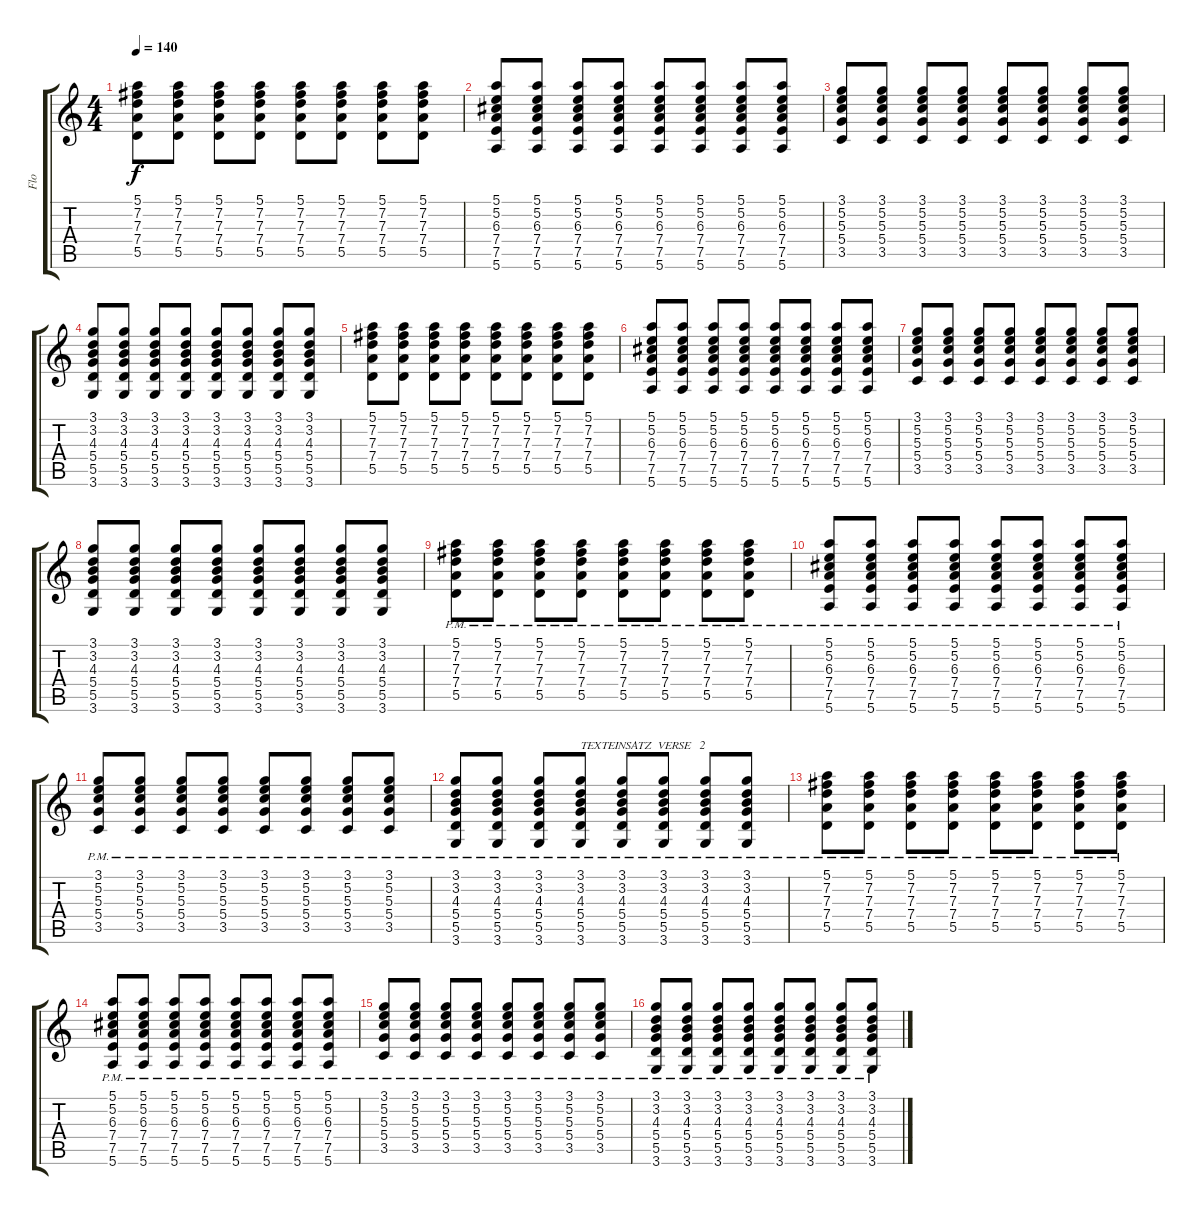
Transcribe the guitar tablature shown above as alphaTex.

\track ("Flo" "Flo") {instrument overdrivenguitar}
\staff {score tabs}
\tuning (E4 B3 G3 D3 A2 E2) {hide}
\ts (4 4)
\tempo 140
\clef g2
\ks c
(5.1 7.2 7.3 7.4 5.5).8{dy f} (5.1 7.2 7.3 7.4 5.5).8 (5.1 7.2 7.3 7.4 5.5).8 (5.1 7.2 7.3 7.4 5.5).8 (5.1 7.2 7.3 7.4 5.5).8 (5.1 7.2 7.3 7.4 5.5).8 (5.1 7.2 7.3 7.4 5.5).8 (5.1 7.2 7.3 7.4 5.5).8 |
(5.1 5.2 6.3 7.4 7.5 5.6).8 (5.1 5.2 6.3 7.4 7.5 5.6).8 (5.1 5.2 6.3 7.4 7.5 5.6).8 (5.1 5.2 6.3 7.4 7.5 5.6).8 (5.1 5.2 6.3 7.4 7.5 5.6).8 (5.1 5.2 6.3 7.4 7.5 5.6).8 (5.1 5.2 6.3 7.4 7.5 5.6).8 (5.1 5.2 6.3 7.4 7.5 5.6).8 |
(3.1 5.2 5.3 5.4 3.5).8 (3.1 5.2 5.3 5.4 3.5).8 (3.1 5.2 5.3 5.4 3.5).8 (3.1 5.2 5.3 5.4 3.5).8 (3.1 5.2 5.3 5.4 3.5).8 (3.1 5.2 5.3 5.4 3.5).8 (3.1 5.2 5.3 5.4 3.5).8 (3.1 5.2 5.3 5.4 3.5).8 |
(3.1 3.2 4.3 5.4 5.5 3.6).8 (3.1 3.2 4.3 5.4 5.5 3.6).8 (3.1 3.2 4.3 5.4 5.5 3.6).8 (3.1 3.2 4.3 5.4 5.5 3.6).8 (3.1 3.2 4.3 5.4 5.5 3.6).8 (3.1 3.2 4.3 5.4 5.5 3.6).8 (3.1 3.2 4.3 5.4 5.5 3.6).8 (3.1 3.2 4.3 5.4 5.5 3.6).8 |
(5.1 7.2 7.3 7.4 5.5).8 (5.1 7.2 7.3 7.4 5.5).8 (5.1 7.2 7.3 7.4 5.5).8 (5.1 7.2 7.3 7.4 5.5).8 (5.1 7.2 7.3 7.4 5.5).8 (5.1 7.2 7.3 7.4 5.5).8 (5.1 7.2 7.3 7.4 5.5).8 (5.1 7.2 7.3 7.4 5.5).8 |
(5.1 5.2 6.3 7.4 7.5 5.6).8 (5.1 5.2 6.3 7.4 7.5 5.6).8 (5.1 5.2 6.3 7.4 7.5 5.6).8 (5.1 5.2 6.3 7.4 7.5 5.6).8 (5.1 5.2 6.3 7.4 7.5 5.6).8 (5.1 5.2 6.3 7.4 7.5 5.6).8 (5.1 5.2 6.3 7.4 7.5 5.6).8 (5.1 5.2 6.3 7.4 7.5 5.6).8 |
(3.1 5.2 5.3 5.4 3.5).8 (3.1 5.2 5.3 5.4 3.5).8 (3.1 5.2 5.3 5.4 3.5).8 (3.1 5.2 5.3 5.4 3.5).8 (3.1 5.2 5.3 5.4 3.5).8 (3.1 5.2 5.3 5.4 3.5).8 (3.1 5.2 5.3 5.4 3.5).8 (3.1 5.2 5.3 5.4 3.5).8 |
(3.1 3.2 4.3 5.4 5.5 3.6).8 (3.1 3.2 4.3 5.4 5.5 3.6).8 (3.1 3.2 4.3 5.4 5.5 3.6).8 (3.1 3.2 4.3 5.4 5.5 3.6).8 (3.1 3.2 4.3 5.4 5.5 3.6).8 (3.1 3.2 4.3 5.4 5.5 3.6).8 (3.1 3.2 4.3 5.4 5.5 3.6).8 (3.1 3.2 4.3 5.4 5.5 3.6).8 |
(5.1 7.2 7.3 7.4 5.5{pm}).8 (5.1 7.2 7.3 7.4 5.5{pm}).8 (5.1 7.2 7.3 7.4 5.5{pm}).8 (5.1 7.2 7.3 7.4 5.5{pm}).8 (5.1 7.2 7.3 7.4 5.5{pm}).8 (5.1 7.2 7.3 7.4 5.5{pm}).8 (5.1 7.2 7.3 7.4 5.5{pm}).8 (5.1 7.2 7.3 7.4 5.5{pm}).8 |
(5.1 5.2 6.3 7.4 7.5{pm} 5.6{pm}).8 (5.1 5.2 6.3 7.4 7.5{pm} 5.6{pm}).8 (5.1 5.2 6.3 7.4 7.5{pm} 5.6{pm}).8 (5.1 5.2 6.3 7.4 7.5{pm} 5.6{pm}).8 (5.1 5.2 6.3 7.4 7.5{pm} 5.6{pm}).8 (5.1 5.2 6.3 7.4 7.5{pm} 5.6{pm}).8 (5.1 5.2 6.3 7.4 7.5{pm} 5.6{pm}).8 (5.1 5.2 6.3 7.4 7.5{pm} 5.6{pm}).8 |
(3.1 5.2 5.3 5.4 3.5{pm}).8 (3.1 5.2 5.3 5.4 3.5{pm}).8 (3.1 5.2 5.3 5.4 3.5{pm}).8 (3.1 5.2 5.3 5.4 3.5{pm}).8 (3.1 5.2 5.3 5.4 3.5{pm}).8 (3.1 5.2 5.3 5.4 3.5{pm}).8 (3.1 5.2 5.3 5.4 3.5{pm}).8 (3.1 5.2 5.3 5.4 3.5{pm}).8 |
(3.1 3.2 4.3 5.4 5.5{pm} 3.6{pm}).8 (3.1 3.2 4.3 5.4 5.5{pm} 3.6{pm}).8 (3.1 3.2 4.3 5.4 5.5{pm} 3.6{pm}).8 (3.1 3.2 4.3 5.4 5.5{pm} 3.6{pm}).8{txt "TEXTEINSATZ  VERSE   2"} (3.1 3.2 4.3 5.4 5.5{pm} 3.6{pm}).8 (3.1 3.2 4.3 5.4 5.5{pm} 3.6{pm}).8 (3.1 3.2 4.3 5.4 5.5{pm} 3.6{pm}).8 (3.1 3.2 4.3 5.4 5.5{pm} 3.6{pm}).8 |
(5.1 7.2 7.3 7.4 5.5{pm}).8 (5.1 7.2 7.3 7.4 5.5{pm}).8 (5.1 7.2 7.3 7.4 5.5{pm}).8 (5.1 7.2 7.3 7.4 5.5{pm}).8 (5.1 7.2 7.3 7.4 5.5{pm}).8 (5.1 7.2 7.3 7.4 5.5{pm}).8 (5.1 7.2 7.3 7.4 5.5{pm}).8 (5.1 7.2 7.3 7.4 5.5{pm}).8 |
(5.1 5.2 6.3 7.4 7.5{pm} 5.6{pm}).8 (5.1 5.2 6.3 7.4 7.5{pm} 5.6{pm}).8 (5.1 5.2 6.3 7.4 7.5{pm} 5.6{pm}).8 (5.1 5.2 6.3 7.4 7.5{pm} 5.6{pm}).8 (5.1 5.2 6.3 7.4 7.5{pm} 5.6{pm}).8 (5.1 5.2 6.3 7.4 7.5{pm} 5.6{pm}).8 (5.1 5.2 6.3 7.4 7.5{pm} 5.6{pm}).8 (5.1 5.2 6.3 7.4 7.5{pm} 5.6{pm}).8 |
(3.1 5.2 5.3 5.4 3.5{pm}).8 (3.1 5.2 5.3 5.4 3.5{pm}).8 (3.1 5.2 5.3 5.4 3.5{pm}).8 (3.1 5.2 5.3 5.4 3.5{pm}).8 (3.1 5.2 5.3 5.4 3.5{pm}).8 (3.1 5.2 5.3 5.4 3.5{pm}).8 (3.1 5.2 5.3 5.4 3.5{pm}).8 (3.1 5.2 5.3 5.4 3.5{pm}).8 |
(3.1 3.2 4.3 5.4 5.5{pm} 3.6{pm}).8 (3.1 3.2 4.3 5.4 5.5{pm} 3.6{pm}).8 (3.1 3.2 4.3 5.4 5.5{pm} 3.6{pm}).8 (3.1 3.2 4.3 5.4 5.5{pm} 3.6{pm}).8 (3.1 3.2 4.3 5.4 5.5{pm} 3.6{pm}).8 (3.1 3.2 4.3 5.4 5.5{pm} 3.6{pm}).8 (3.1 3.2 4.3 5.4 5.5{pm} 3.6{pm}).8 (3.1 3.2 4.3 5.4 5.5{pm} 3.6{pm}).8
